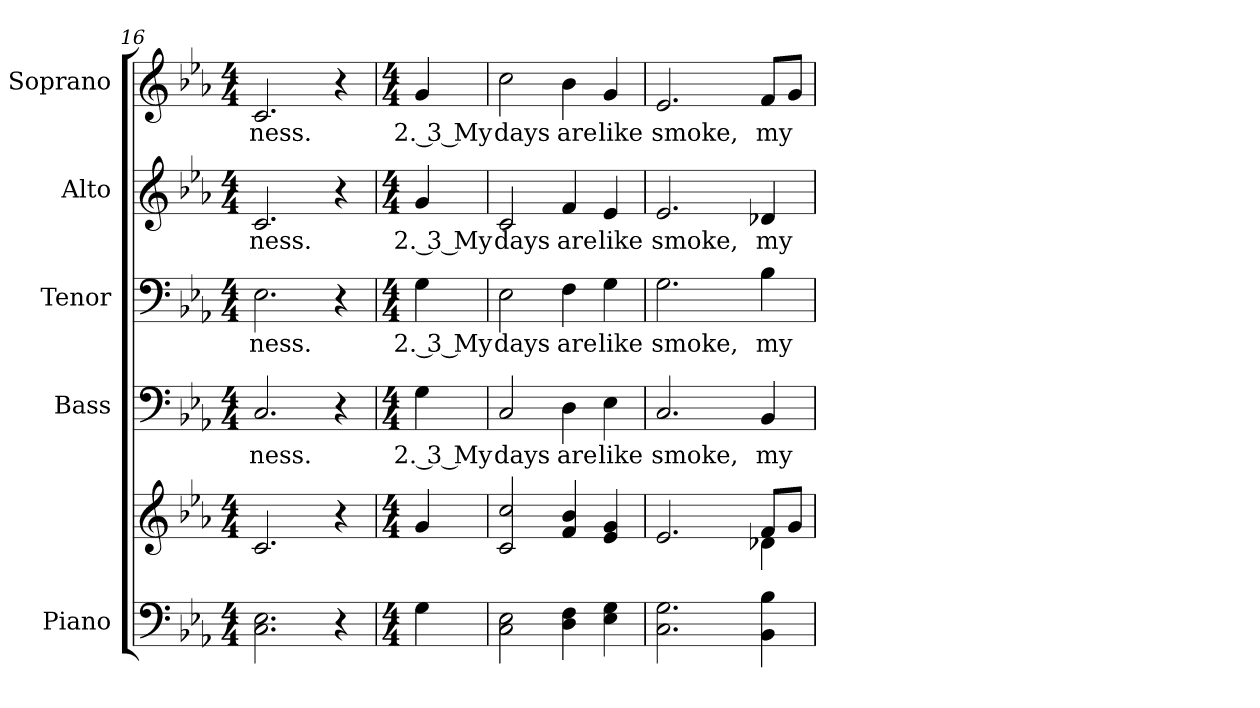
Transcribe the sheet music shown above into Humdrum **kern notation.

**kern	**kern	**kern	**text	**kern	**text	**kern	**text	**kern	**text
*part5	*part5	*part4	*part4	*part3	*part3	*part2	*part2	*part1	*part1
*staff6	*staff5	*staff4	*staff4	*staff3	*staff3	*staff2	*staff2	*staff1	*staff1
*I"Piano	*	*I"Bass	*	*I"Tenor	*	*I"Alto	*	*I"Soprano	*
*I'Pno.	*	*I'B.	*	*I'T.	*	*I'A.	*	*I'S.	*
*clefF4	*clefG2	*clefF4	*	*clefF4	*	*clefG2	*	*clefG2	*
*k[b-e-a-]	*k[b-e-a-]	*k[b-e-a-]	*	*k[b-e-a-]	*	*k[b-e-a-]	*	*k[b-e-a-]	*
*E-:	*E-:	*E-:	*	*E-:	*	*E-:	*	*E-:	*
*M4/4	*M4/4	*M4/4	*	*M4/4	*	*M4/4	*	*M4/4	*
=16	=16	=16	=16	=16	=16	=16	=16	=16	=16
!	!	!	!LO:LY:b:color=#000000	!	!	!	!	!	!
!	!	!	!	!	!LO:LY:b:color=#000000	!	!	!	!
!	!	!	!	!	!	!	!LO:LY:b:color=#000000	!	!
!	!	!	!	!	!	!	!	!	!LO:LY:b:color=#000000
2.Ci\ 2.E-i	2.ci/	2.Ci/	ness.	2.E-i\	ness.	2.ci/	ness.	2.ci/	ness.
4r	4r	4r	.	4r	.	4r	.	4r	.
!!LO:PB:g=z
=	=	=	=	=	=	=	=	=	=
*M4/4	*M4/4	*M4/4	*	*M4/4	*	*M4/4	*	*M4/4	*
!	!	!	!LO:LY:b:color=#000000	!	!	!	!	!	!
!	!	!	!	!	!LO:LY:b:color=#000000	!	!	!	!
!	!	!	!	!	!	!	!LO:LY:b:color=#000000	!	!
!	!	!	!	!	!	!	!	!	!LO:LY:b:color=#000000
4Gi\	4gi/	4Gi\	2. 3 My	4Gi\	2. 3 My	4gi/	2. 3 My	4gi/	2. 3 My
=1	=1	=1	=1	=1	=1	=1	=1	=1	=1
!	!	!	!LO:LY:b:color=#000000	!	!	!	!	!	!
!	!	!	!	!	!LO:LY:b:color=#000000	!	!	!	!
!	!	!	!	!	!	!	!LO:LY:b:color=#000000	!	!
!	!	!	!	!	!	!	!	!	!LO:LY:b:color=#000000
2Ci\ 2E-i	2ci/ 2cci	2Ci/	days	2E-i\	days	2ci/	days	2cci\	days
!	!	!	!LO:LY:b:color=#000000	!	!	!	!	!	!
!	!	!	!	!	!LO:LY:b:color=#000000	!	!	!	!
!	!	!	!	!	!	!	!LO:LY:b:color=#000000	!	!
!	!	!	!	!	!	!	!	!	!LO:LY:b:color=#000000
4Di\ 4Fi	4fi/ 4b-i	4Di\	are	4Fi\	are	4fi/	are	4b-i\	are
!	!	!	!LO:LY:b:color=#000000	!	!	!	!	!	!
!	!	!	!	!	!LO:LY:b:color=#000000	!	!	!	!
!	!	!	!	!	!	!	!LO:LY:b:color=#000000	!	!
!	!	!	!	!	!	!	!	!	!LO:LY:b:color=#000000
4E-i\ 4Gi	4e-i/ 4gi	4E-i\	like	4Gi\	like	4e-i/	like	4gi/	like
=2	=2	=2	=2	=2	=2	=2	=2	=2	=2
*	*^	*	*	*	*	*	*	*	*
!	!	!	!	!LO:LY:b:color=#000000	!	!	!	!	!	!
!	!	!	!	!	!	!LO:LY:b:color=#000000	!	!	!	!
!	!	!	!	!	!	!	!	!LO:LY:b:color=#000000	!	!
!	!	!	!	!	!	!	!	!	!	!LO:LY:b:color=#000000
2.Ci\ 2.Gi	2.e-i/	2ryy	2.Ci/	smoke,	2.Gi\	smoke,	2.e-i/	smoke,	2.e-i/	smoke,
.	.	4ryy	.	.	.	.	.	.	.	.
!	!	!	!	!LO:LY:b:color=#000000	!	!	!	!	!	!
!	!	!	!	!	!	!LO:LY:b:color=#000000	!	!	!	!
!	!	!	!	!	!	!	!	!LO:LY:b:color=#000000	!	!
!	!	!	!	!	!	!	!	!	!	!LO:LY:b:color=#000000
4BB-i\ 4B-i	8fi/L	4d-Xi\	4BB-i/	my	4B-i\	my	4d-Xi/	my	8fi/L	my
.	8gi/J	.	.	.	.	.	.	.	8gi/J	.
*	*v	*v	*	*	*	*	*	*	*	*
=	=	=	=	=	=	=	=	=	=
*-	*-	*-	*-	*-	*-	*-	*-	*-	*-
